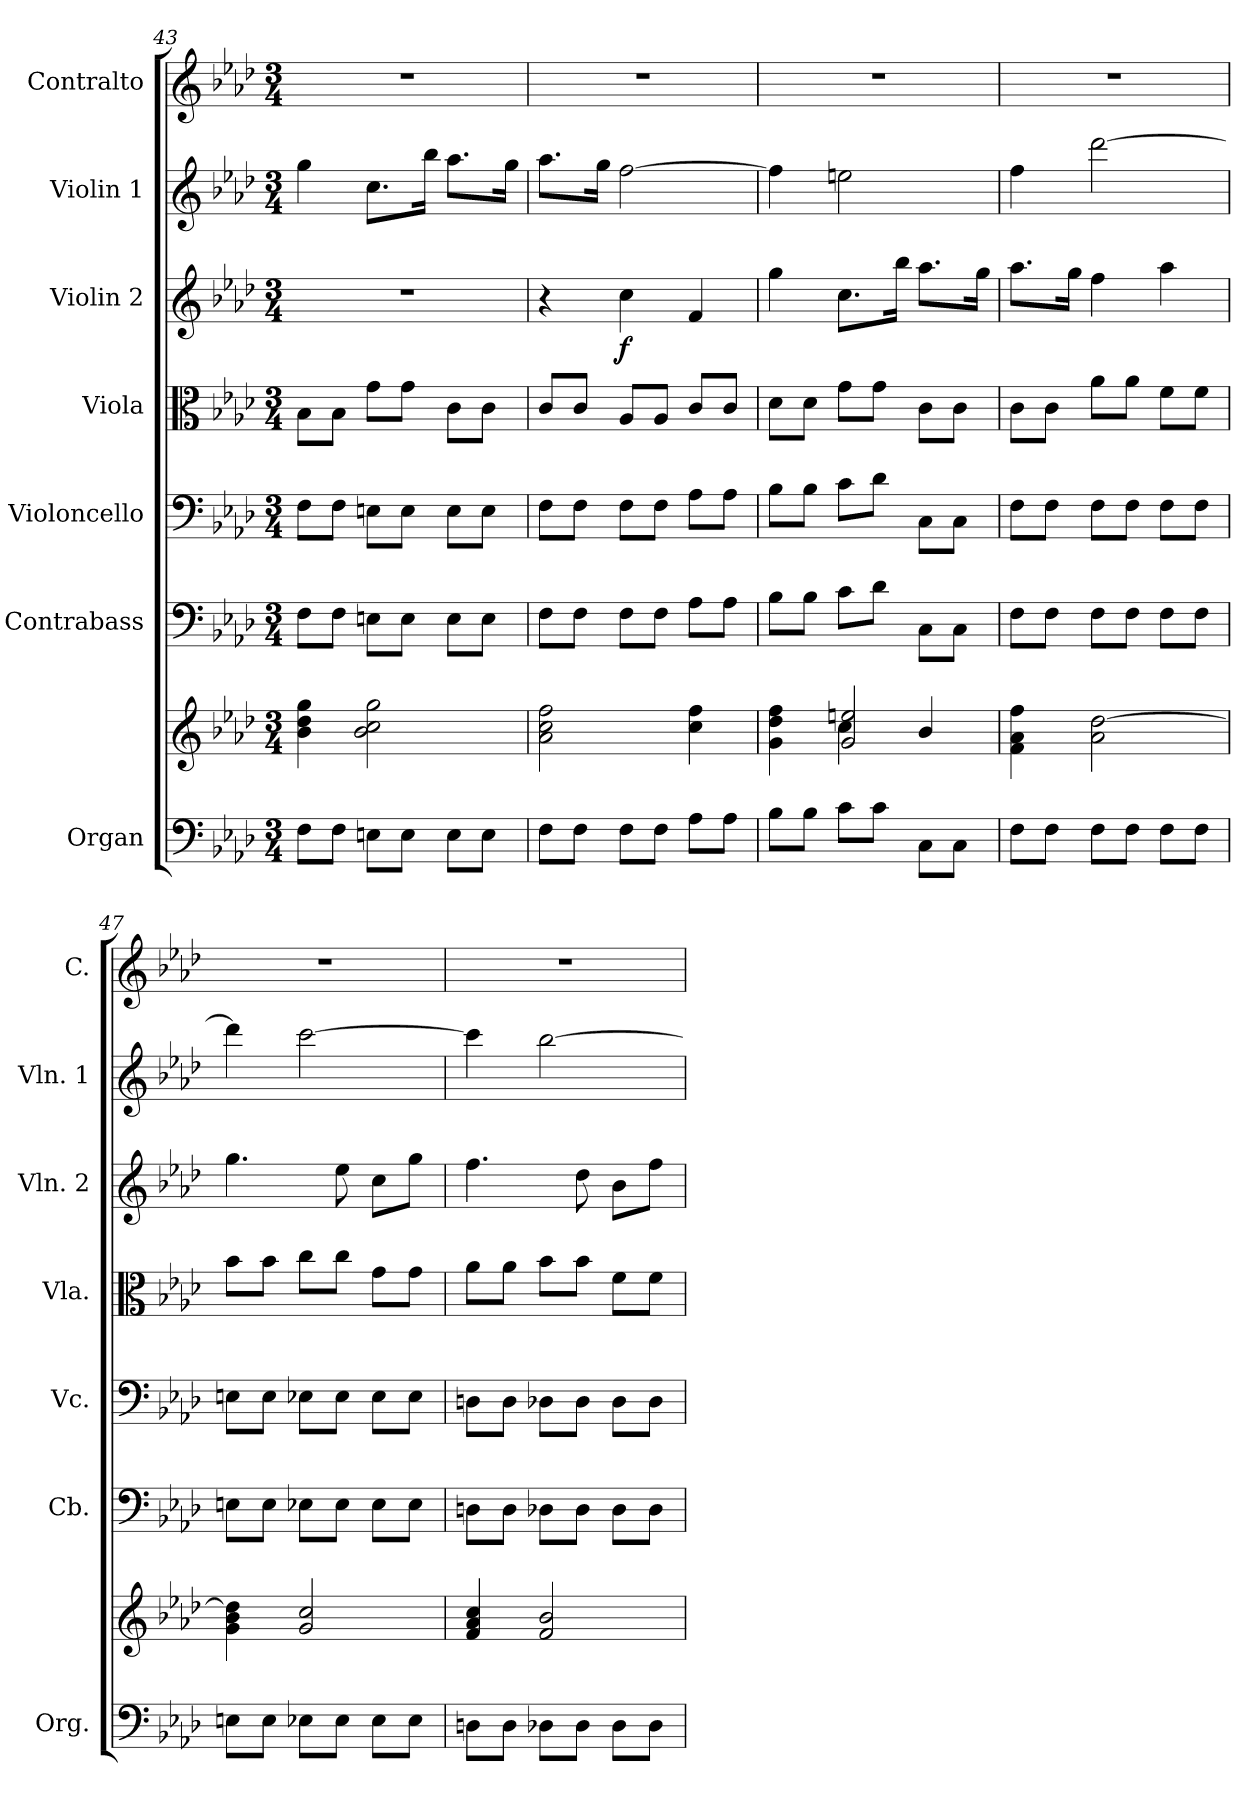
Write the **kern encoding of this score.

**kern	**kern	**kern	**kern	**kern	**kern	**dynam	**kern	**kern
*part7	*part7	*part6	*part5	*part4	*part3	*part3	*part2	*part1
*staff8	*staff7	*staff6	*staff5	*staff4	*staff3	*staff3	*staff2	*staff1
*I"Organ	*	*I"Contrabass	*I"Violoncello	*I"Viola	*I"Violin 2	*	*I"Violin 1	*I"Contralto
*I'Org.	*	*I'Cb.	*I'Vc.	*I'Vla.	*I'Vln. 2	*	*I'Vln. 1	*I'C.
!!LO:PB:g=z
*clefF4	*clefG2	*clefF4	*clefF4	*clefC3	*clefG2	*	*clefG2	*clefG2
*	*	*ITrd7c12	*	*	*	*	*	*
*k[b-e-a-d-]	*k[b-e-a-d-]	*k[b-e-a-d-]	*k[b-e-a-d-]	*k[b-e-a-d-]	*k[b-e-a-d-]	*	*k[b-e-a-d-]	*k[b-e-a-d-]
*f:	*f:	*f:	*f:	*f:	*f:	*	*f:	*f:
*M3/4	*M3/4	*M3/4	*M3/4	*M3/4	*M3/4	*	*M3/4	*M3/4
=43	=43	=43	=43	=43	=43	=43	=43	=43
8F\L	4b-\ 4dd-\ 4gg\	8FF\L	8F\L	8B-\L	2.r	.	4gg\	2.r
8F\J	.	8FF\J	8F\J	8B-\J	.	.	.	.
8En\L	2b-\ 2cc\ 2gg\	8EEn\L	8En\L	8g\L	.	.	8.cc\L	.
8E\J	.	8EE\J	8E\J	8g\J	.	.	.	.
.	.	.	.	.	.	.	16bb-\Jk	.
8E\L	.	8EE\L	8E\L	8c\L	.	.	8.aa-\L	.
8E\J	.	8EE\J	8E\J	8c\J	.	.	.	.
.	.	.	.	.	.	.	16gg\Jk	.
=44	=44	=44	=44	=44	=44	=44	=44	=44
8F\L	2a-\ 2cc\ 2ff\	8FF\L	8F\L	8c/L	4r	.	8.aa-\L	2.r
8F\J	.	8FF\J	8F\J	8c/J	.	.	.	.
.	.	.	.	.	.	.	16gg\Jk	.
!	!	!	!	!	!	!LO:DY:b	!	!
8F\L	.	8FF\L	8F\L	8A-/L	4cc\	f	[2ff\	.
8F\J	.	8FF\J	8F\J	8A-/J	.	.	.	.
8A-\L	4cc\ 4ff\	8AA-\L	8A-\L	8c/L	4f/	.	.	.
8A-\J	.	8AA-\J	8A-\J	8c/J	.	.	.	.
=45	=45	=45	=45	=45	=45	=45	=45	=45
*	*^	*	*	*	*	*	*	*
8B-\L	4g\ 4dd-\ 4ff\	4ryy	8BB-\L	8B-\L	8d-\L	4gg\	.	4ff\]	2.r
8B-\J	.	.	8BB-\J	8B-\J	8d-\J	.	.	.	.
8c\L	4cc\	2g/ 2een/	8C\L	8c\L	8g\L	8.cc\L	.	2een\	.
8c\J	.	.	8D-\J	8d-\J	8g\J	.	.	.	.
.	.	.	.	.	.	16bb-\Jk	.	.	.
8C\L	4b-/	.	8CC\L	8C\L	8c\L	8.aa-\L	.	.	.
8C\J	.	.	8CC\J	8C\J	8c\J	.	.	.	.
.	.	.	.	.	.	16gg\Jk	.	.	.
*	*v	*v	*	*	*	*	*	*	*
=46	=46	=46	=46	=46	=46	=46	=46	=46
8F\L	4f\ 4a-\ 4ff\	8FF\L	8F\L	8c\L	8.aa-\L	.	4ff\	2.r
8F\J	.	8FF\J	8F\J	8c\J	.	.	.	.
.	.	.	.	.	16gg\Jk	.	.	.
8F\L	2a-\ [2dd-\	8FF\L	8F\L	8a-\L	4ff\	.	[2ddd-\	.
8F\J	.	8FF\J	8F\J	8a-\J	.	.	.	.
8F\L	.	8FF\L	8F\L	8f\L	4aa-\	.	.	.
8F\J	.	8FF\J	8F\J	8f\J	.	.	.	.
=47	=47	=47	=47	=47	=47	=47	=47	=47
8En\L	4g\ 4b-\ 4dd-\]	8EEn\L	8En\L	8b-\L	4.gg\	.	4ddd-\]	2.r
8E\J	.	8EE\J	8E\J	8b-\J	.	.	.	.
8E-X\L	2g/ 2cc/	8EE-X\L	8E-X\L	8cc\L	.	.	[2ccc\	.
8E-\J	.	8EE-\J	8E-\J	8cc\J	8ee-\	.	.	.
8E-\L	.	8EE-\L	8E-\L	8g\L	8cc\L	.	.	.
8E-\J	.	8EE-\J	8E-\J	8g\J	8gg\J	.	.	.
!!LO:PB:g=z
=48	=48	=48	=48	=48	=48	=48	=48	=48
8Dn\L	4f/ 4a-/ 4cc/	8DDn\L	8Dn\L	8a-\L	4.ff\	.	4ccc\]	2.r
8D\J	.	8DD\J	8D\J	8a-\J	.	.	.	.
8D-X\L	2f/ 2b-/	8DD-X\L	8D-X\L	8b-\L	.	.	[2bb-\	.
8D-\J	.	8DD-\J	8D-\J	8b-\J	8dd-\	.	.	.
8D-\L	.	8DD-\L	8D-\L	8f\L	8b-\L	.	.	.
8D-\J	.	8DD-\J	8D-\J	8f\J	8ff\J	.	.	.
=	=	=	=	=	=	=	=	=
*-	*-	*-	*-	*-	*-	*-	*-	*-
